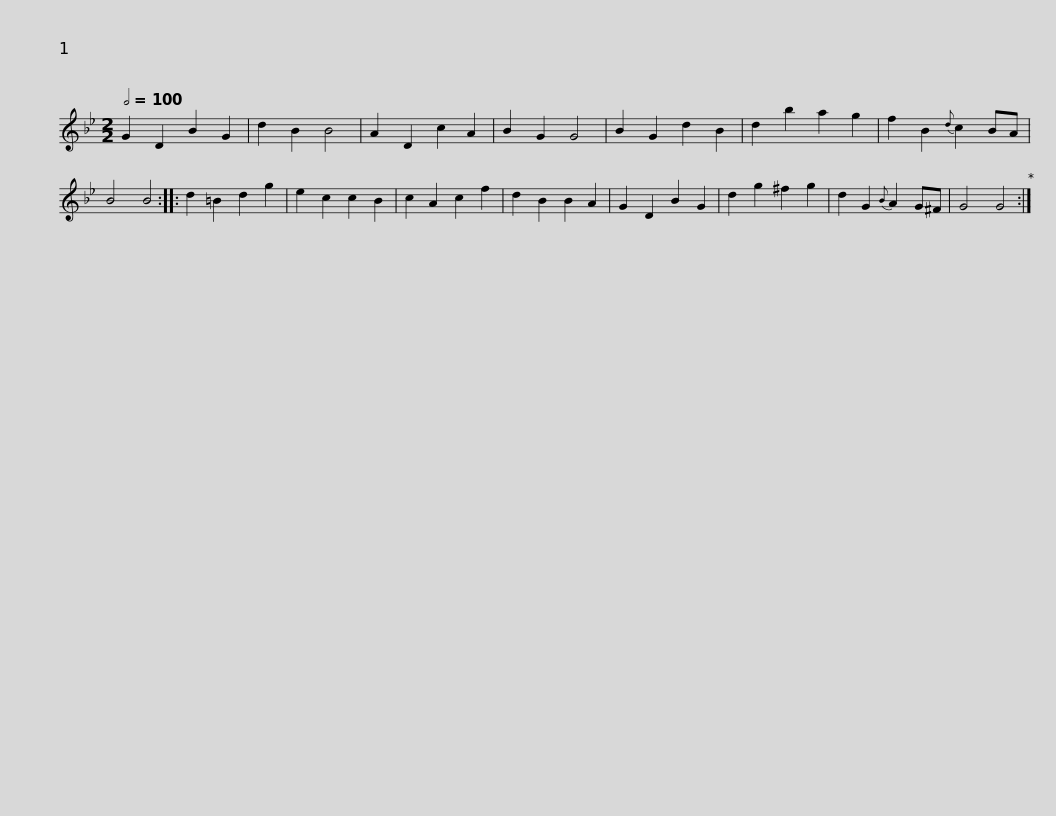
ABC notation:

X:1
L:1/8
Q:1/2=100
M:2/2
I:linebreak $
K:Gmin
V:1 treble
V:1
 G2 D2 B2 G2 | d2 B2 B4 | A2 D2 c2 A2 | B2 G2 G4 | B2 G2 d2 B2 | %5
 d2 b2 a2 g2 | f2 B2{d} c2 BA | B4 B4 :: d2 =B2 d2 g2 |$ e2 c2 c2 B2 | %10
 c2 A2 c2 f2 | d2 B2 B2 A2 | G2 D2 B2 G2 | d2 g2 ^f2 g2 | d2 G2{B} A2 G^F | %15
 G4 G4 :| %16
